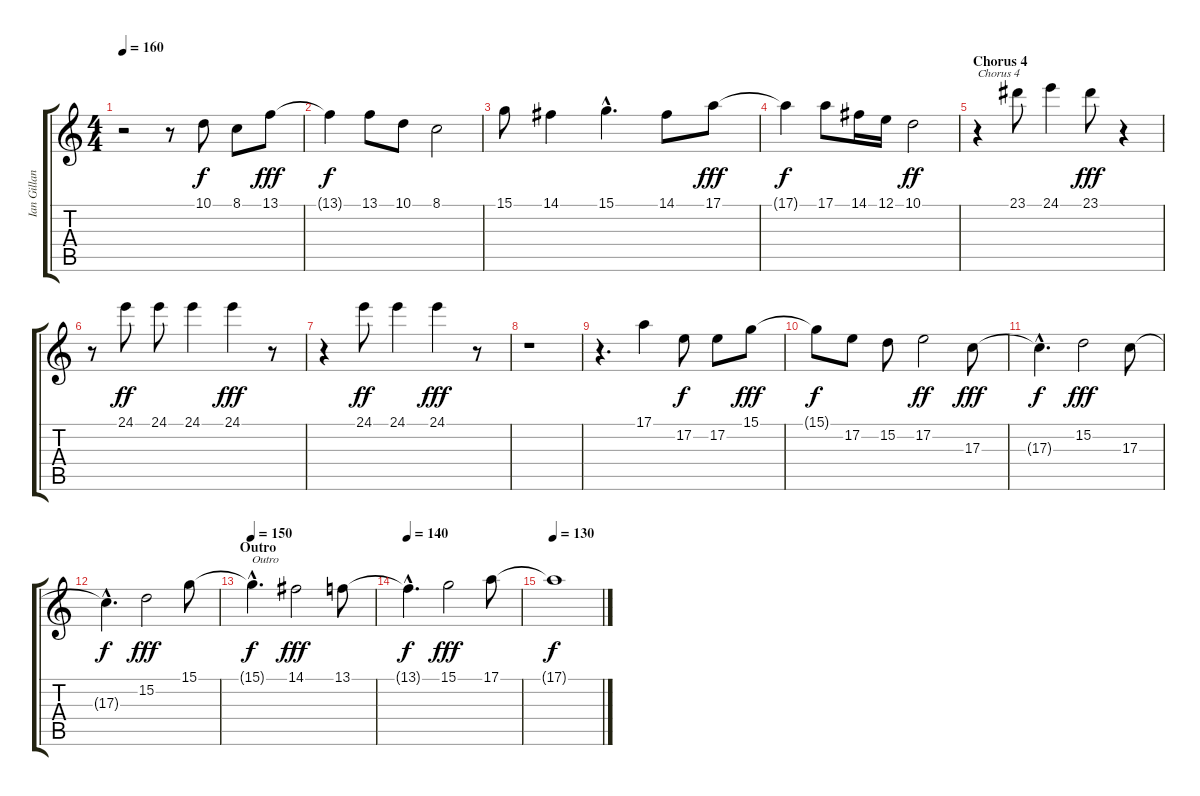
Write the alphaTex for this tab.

\track ("Ian Gillan" "Ian Gillan") {instrument lead8bassandlead}
\staff {score tabs}
\tuning (E4 B3 G3 D3 A2 E2) {hide}
\ts (4 4)
\tempo 160
\clef g2
\ks c
r.2{dy f} r.8 10.1.8 8.1.8 13.1.8{dy fff} |
13.1{t}.4{dy f} 13.1.8 10.1.8 8.1.2 |
15.1.8 14.1.4 15.1{hac}.4{d} 14.1.8 17.1.8{dy fff} |
17.1{t}.4{dy f} 17.1.8 14.1.16 12.1.16 10.1.2{dy ff} |
\section ("" "Chorus 4")
r.4{txt "Chorus 4"} 23.1.8 24.1.4 23.1.8{dy fff} r.4 |
r.8 24.1.8{dy ff} 24.1.8 24.1.4 24.1.4{dy fff} r.8 |
r.4 24.1.8{dy ff} 24.1.4 24.1.4{dy fff} r.8 |
r.1 |
r.4{d} 17.1.4 17.2.8{dy f} 17.2.8 15.1.8{dy fff} |
15.1{t}.8{dy f} 17.2.8 15.2.8 17.2.2{dy ff} 17.3.8{dy fff} |
17.3{hac t}.4{d dy f} 15.2.2{dy fff} 17.3.8 |
17.3{hac t}.4{d dy f} 15.2.2{dy fff} 15.1.8 |
\section ("" "Outro")
\tempo 150
15.1{hac t}.4{d txt "Outro" dy f} 14.1.2{dy fff} 13.1.8 |
\tempo 140
13.1{hac t}.4{d dy f} 15.1.2{dy fff} 17.1.8 |
\tempo 130
17.1{t}.1{dy f}
